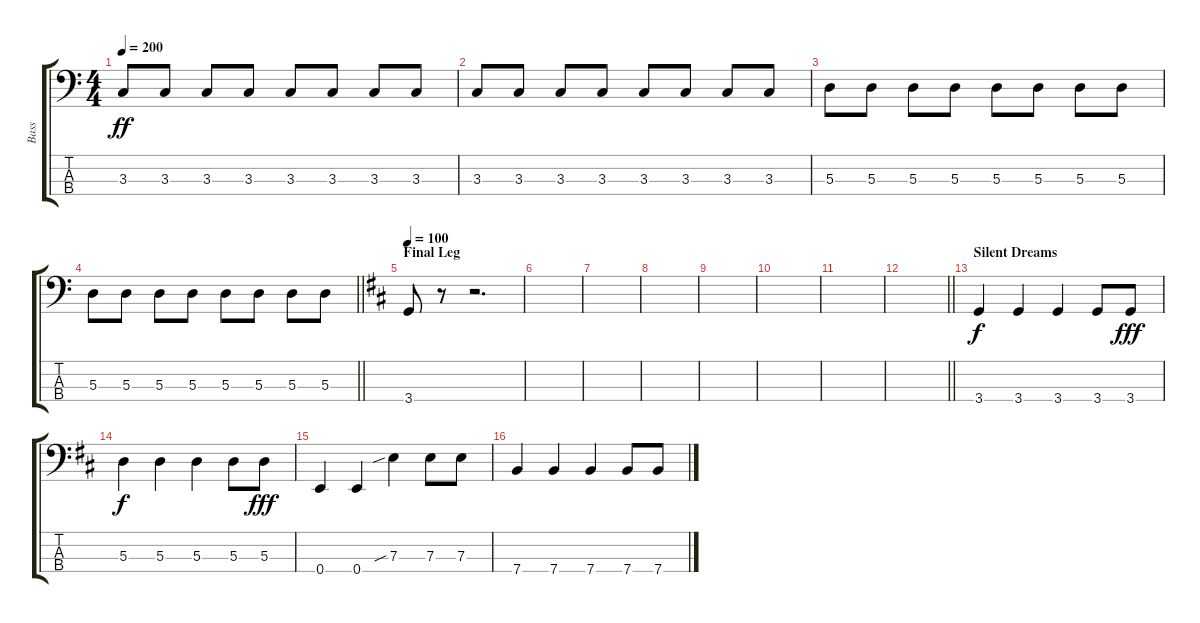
\track ("Bass" "Bass") {instrument electricbassfinger}
\staff {score tabs}
\tuning (G2 D2 A1 E1) {hide}
\ts (4 4)
\tempo 200
\clef f4
\ks c
3.3.8{dy ff} 3.3.8 3.3.8 3.3.8 3.3.8 3.3.8 3.3.8 3.3.8 |
3.3.8 3.3.8 3.3.8 3.3.8 3.3.8 3.3.8 3.3.8 3.3.8 |
5.3.8 5.3.8 5.3.8 5.3.8 5.3.8 5.3.8 5.3.8 5.3.8 |
\barLineRight lightlight
5.3.8 5.3.8 5.3.8 5.3.8 5.3.8 5.3.8 5.3.8 5.3.8 |
\section ("" "Final Leg")
\tempo 100
\ks d
3.4.8 r.8 r.2{d} |
|
|
|
|
|
|
\barLineRight lightlight
|
\section ("" "Silent Dreams")
3.4.4{dy f} 3.4.4 3.4.4 3.4.8 3.4.8{dy fff} |
5.3.4{dy f} 5.3.4 5.3.4 5.3.8 5.3.8{dy fff} |
0.4.4 0.4.4 7.3{sib}.4 7.3.8 7.3.8 |
7.4.4 7.4.4 7.4.4 7.4.8 7.4.8
